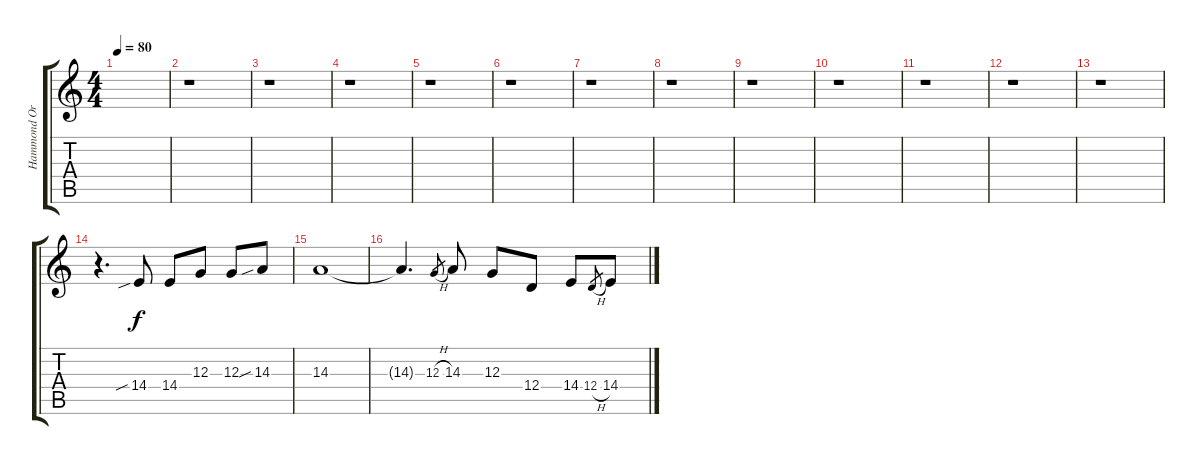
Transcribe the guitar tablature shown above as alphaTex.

\track ("Hammond Organ" "Hammond Or") {instrument drawbarorgan}
\staff {score tabs}
\tuning (E4 B3 G3 D3 A2 E2) {hide}
\ts (4 4)
\tempo 80
\clef g2
\ks c
|
r.1 |
r.1 |
r.1 |
r.1 |
r.1 |
r.1 |
r.1 |
r.1 |
r.1 |
r.1 |
r.1 |
r.1 |
r.4{d} 14.4{sib}.8 14.4.8 12.3.8 12.3.8 14.3{sib}.8 |
14.3.1 |
14.3{t}.4{d} 12.3{h}.8{gr} 14.3.8 12.3.8 12.4.8 14.4.8 12.4{h}.8{gr} 14.4.8
